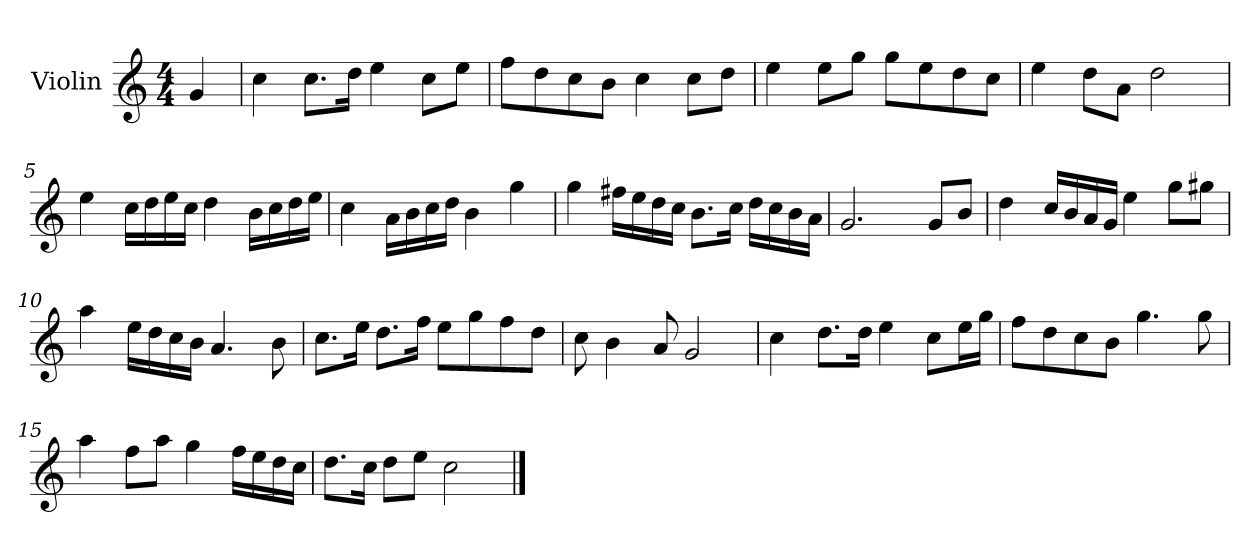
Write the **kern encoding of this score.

**kern
*part1
*staff1
*I"Violin
*I'Vln.
*clefG2
*k[]
*M4/4
=
4g/
=1
4cc\
8.cc\L
16dd\Jk
4ee\
8cc\L
8ee\J
=2
8ff\L
8dd\
8cc\
8b\J
4cc\
8cc\L
8dd\J
=3
4ee\
8ee\L
8gg\J
8gg\L
8ee\
8dd\
8cc\J
=4
4ee\
8dd\L
8a\J
2dd\
!!LO:LB:g=z
=5
4ee\
16cc\LL
16dd\
16ee\
16cc\JJ
4dd\
16b\LL
16cc\
16dd\
16ee\JJ
=6
4cc\
16a\LL
16b\
16cc\
16dd\JJ
4b\
4gg\
=7
4gg\
16ff#X\LL
16ee\
16dd\
16cc\JJ
8.b\L
16cc\Jk
16dd\LL
16cc\
16b\
16a\JJ
=8
2.g/
8g/L
8b/J
!!LO:LB:g=z
=9
4dd\
16cc/LL
16b/
16a/
16g/JJ
4ee\
8gg\L
8gg#X\J
=10
4aa\
16ee\LL
16dd\
16cc\
16b\JJ
4.a/
8b\
=11
8.cc\L
16ee\Jk
8.dd\L
16ff\Jk
8ee\L
8gg\
8ff\
8dd\J
=12
8cc\
4b\
8a/
2g/
!!LO:LB:g=z
=13
4cc\
8.dd\L
16dd\Jk
4ee\
8cc\L
16ee\L
16gg\JJ
=14
8ff\L
8dd\
8cc\
8b\J
4.gg\
8gg\
=15
4aa\
8ff\L
8aa\J
4gg\
16ff\LL
16ee\
16dd\
16cc\JJ
=16
8.dd\L
16cc\Jk
8dd\L
8ee\J
2cc\
==
*-
